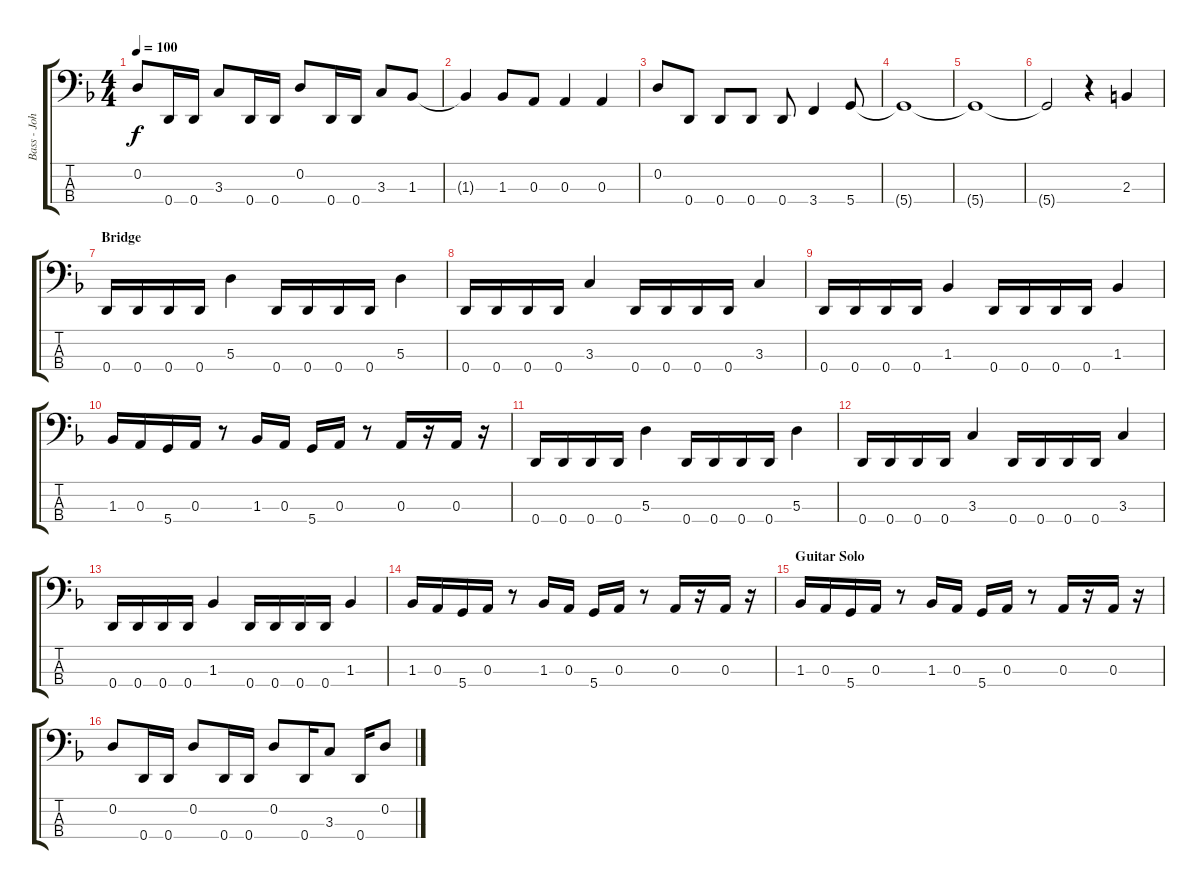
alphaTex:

\track ("Bass - John Middleton" "Bass - Joh") {instrument electricbasspick}
\staff {score tabs}
\tuning (G2 D2 A1 D1) {hide}
\ts (4 4)
\tempo 100
\clef f4
\ks f
0.2.8{dy f} 0.4.16 0.4.16 3.3.8 0.4.16 0.4.16 0.2.8 0.4.16 0.4.16 3.3.8 1.3.8 |
1.3{t}.4 1.3.8 0.3.8 0.3.4 0.3.4 |
0.2.8 0.4.8 0.4.8 0.4.8 0.4.8 3.4.4 5.4.8 |
5.4{t}.1 |
5.4{t}.1 |
5.4{t}.2 r.4 2.3.4 |
\section ("" "Bridge")
0.4.16 0.4.16 0.4.16 0.4.16 5.3.4 0.4.16 0.4.16 0.4.16 0.4.16 5.3.4 |
0.4.16 0.4.16 0.4.16 0.4.16 3.3.4 0.4.16 0.4.16 0.4.16 0.4.16 3.3.4 |
0.4.16 0.4.16 0.4.16 0.4.16 1.3.4 0.4.16 0.4.16 0.4.16 0.4.16 1.3.4 |
1.3.16 0.3.16 5.4.16 0.3.16 r.8 1.3.16 0.3.16 5.4.16 0.3.16 r.8 0.3.16 r.16 0.3.16 r.16 |
0.4.16 0.4.16 0.4.16 0.4.16 5.3.4 0.4.16 0.4.16 0.4.16 0.4.16 5.3.4 |
0.4.16 0.4.16 0.4.16 0.4.16 3.3.4 0.4.16 0.4.16 0.4.16 0.4.16 3.3.4 |
0.4.16 0.4.16 0.4.16 0.4.16 1.3.4 0.4.16 0.4.16 0.4.16 0.4.16 1.3.4 |
1.3.16 0.3.16 5.4.16 0.3.16 r.8 1.3.16 0.3.16 5.4.16 0.3.16 r.8 0.3.16 r.16 0.3.16 r.16 |
\section ("" "Guitar Solo")
1.3.16 0.3.16 5.4.16 0.3.16 r.8 1.3.16 0.3.16 5.4.16 0.3.16 r.8 0.3.16 r.16 0.3.16 r.16 |
0.2.8 0.4.16 0.4.16 0.2.8 0.4.16 0.4.16 0.2.8 0.4.16 3.3.8 0.4.16 0.2.8
